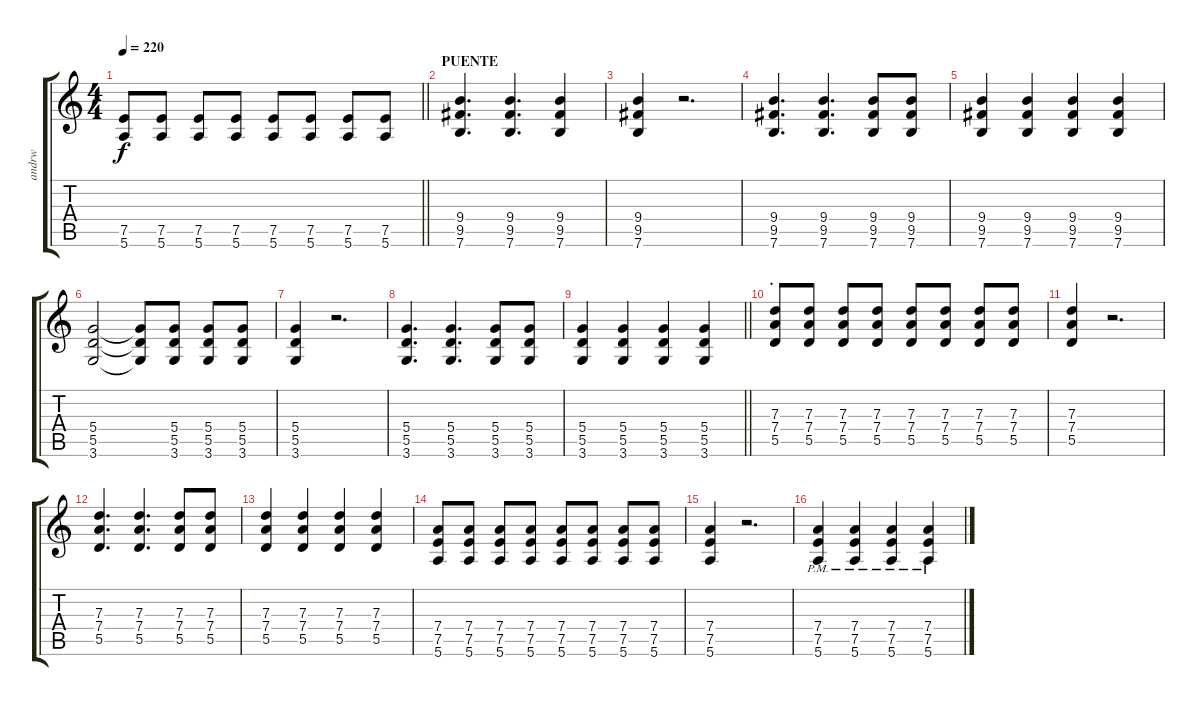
\track ("andrw" "andrw") {instrument distortionguitar}
\staff {score tabs}
\tuning (E4 B3 G3 D3 A2 E2) {hide}
\ts (4 4)
\tempo 220
\clef g2
\barLineRight lightlight
\ks c
(7.5{t} 5.6{t}).8{dy f} (7.5 5.6).8 (7.5 5.6).8 (7.5 5.6).8 (7.5 5.6).8 (7.5 5.6).8 (7.5 5.6).8 (7.5 5.6).8 |
\section ("" "PUENTE")
(9.4 9.5 7.6).4{d} (9.4 9.5 7.6).4{d} (9.4 9.5 7.6).4 |
(9.4 9.5 7.6).4 r.2{d} |
(9.4 9.5 7.6).4{d} (9.4 9.5 7.6).4{d} (9.4 9.5 7.6).8 (9.4 9.5 7.6).8 |
(9.4 9.5 7.6).4 (9.4 9.5 7.6).4 (9.4 9.5 7.6).4 (9.4 9.5 7.6).4 |
(5.4 5.5 3.6).2 (5.4{t} 5.5{t} 3.6{t}).8 (5.4 5.5 3.6).8 (5.4 5.5 3.6).8 (5.4 5.5 3.6).8 |
(5.4 5.5 3.6).4 r.2{d} |
(5.4 5.5 3.6).4{d} (5.4 5.5 3.6).4{d} (5.4 5.5 3.6).8 (5.4 5.5 3.6).8 |
\barLineRight lightlight
(5.4 5.5 3.6).4 (5.4 5.5 3.6).4 (5.4 5.5 3.6).4 (5.4 5.5 3.6).4 |
\section ("" ".")
(7.3 7.4 5.5).8 (7.3 7.4 5.5).8 (7.3 7.4 5.5).8 (7.3 7.4 5.5).8 (7.3 7.4 5.5).8 (7.3 7.4 5.5).8 (7.3 7.4 5.5).8 (7.3 7.4 5.5).8 |
(7.3 7.4 5.5).4 r.2{d} |
(7.3 7.4 5.5).4{d} (7.3 7.4 5.5).4{d} (7.3 7.4 5.5).8 (7.3 7.4 5.5).8 |
(7.3 7.4 5.5).4 (7.3 7.4 5.5).4 (7.3 7.4 5.5).4 (7.3 7.4 5.5).4 |
(7.4 7.5 5.6).8 (7.4 7.5 5.6).8 (7.4 7.5 5.6).8 (7.4 7.5 5.6).8 (7.4 7.5 5.6).8 (7.4 7.5 5.6).8 (7.4 7.5 5.6).8 (7.4 7.5 5.6).8 |
(7.4 7.5 5.6).4 r.2{d} |
(7.4{pm} 7.5{pm} 5.6{pm}).4 (7.4{pm} 7.5{pm} 5.6{pm}).4 (7.4{pm} 7.5{pm} 5.6{pm}).4 (7.4{pm} 7.5{pm} 5.6{pm}).4
